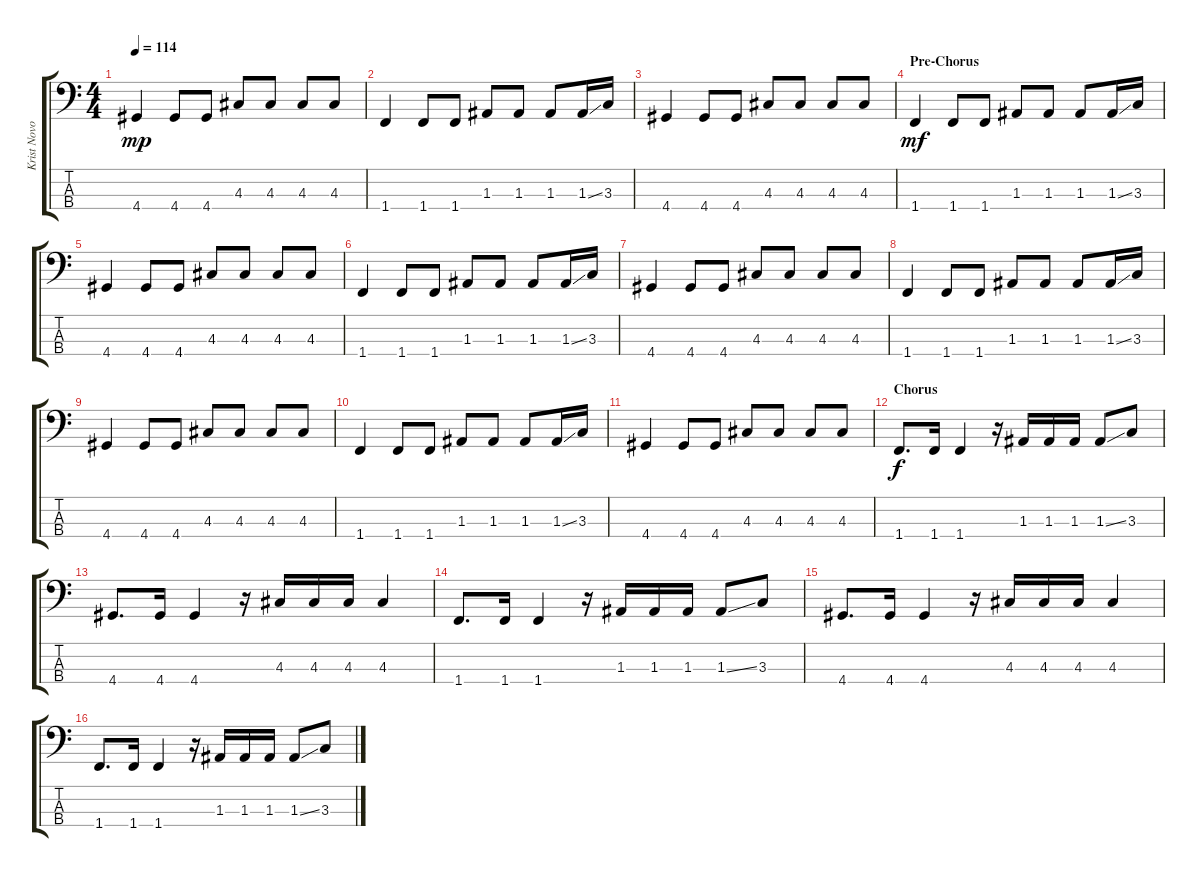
\track ("Krist Novoselic - Bass" "Krist Novo") {instrument electricbasspick}
\staff {score tabs}
\tuning (G2 D2 A1 E1) {hide}
\ts (4 4)
\tempo 114
\clef f4
\ks c
4.4.4{dy mp} 4.4.8 4.4.8 4.3.8 4.3.8 4.3.8 4.3.8 |
1.4.4 1.4.8 1.4.8 1.3.8 1.3.8 1.3.8 1.3{ss}.16 3.3.16 |
4.4.4 4.4.8 4.4.8 4.3.8 4.3.8 4.3.8 4.3.8 |
\section ("" "Pre-Chorus")
1.4.4{dy mf} 1.4.8 1.4.8 1.3.8 1.3.8 1.3.8 1.3{ss}.16 3.3.16 |
4.4.4 4.4.8 4.4.8 4.3.8 4.3.8 4.3.8 4.3.8 |
1.4.4 1.4.8 1.4.8 1.3.8 1.3.8 1.3.8 1.3{ss}.16 3.3.16 |
4.4.4 4.4.8 4.4.8 4.3.8 4.3.8 4.3.8 4.3.8 |
1.4.4 1.4.8 1.4.8 1.3.8 1.3.8 1.3.8 1.3{ss}.16 3.3.16 |
4.4.4 4.4.8 4.4.8 4.3.8 4.3.8 4.3.8 4.3.8 |
1.4.4 1.4.8 1.4.8 1.3.8 1.3.8 1.3.8 1.3{ss}.16 3.3.16 |
4.4.4 4.4.8 4.4.8 4.3.8 4.3.8 4.3.8 4.3.8 |
\section ("" "Chorus")
1.4.8{d dy f} 1.4.16 1.4.4 r.16 1.3.16 1.3.16 1.3.16 1.3{ss}.8 3.3.8 |
4.4.8{d} 4.4.16 4.4.4 r.16 4.3.16 4.3.16 4.3.16 4.3.4 |
1.4.8{d} 1.4.16 1.4.4 r.16 1.3.16 1.3.16 1.3.16 1.3{ss}.8 3.3.8 |
4.4.8{d} 4.4.16 4.4.4 r.16 4.3.16 4.3.16 4.3.16 4.3.4 |
1.4.8{d} 1.4.16 1.4.4 r.16 1.3.16 1.3.16 1.3.16 1.3{ss}.8 3.3.8
